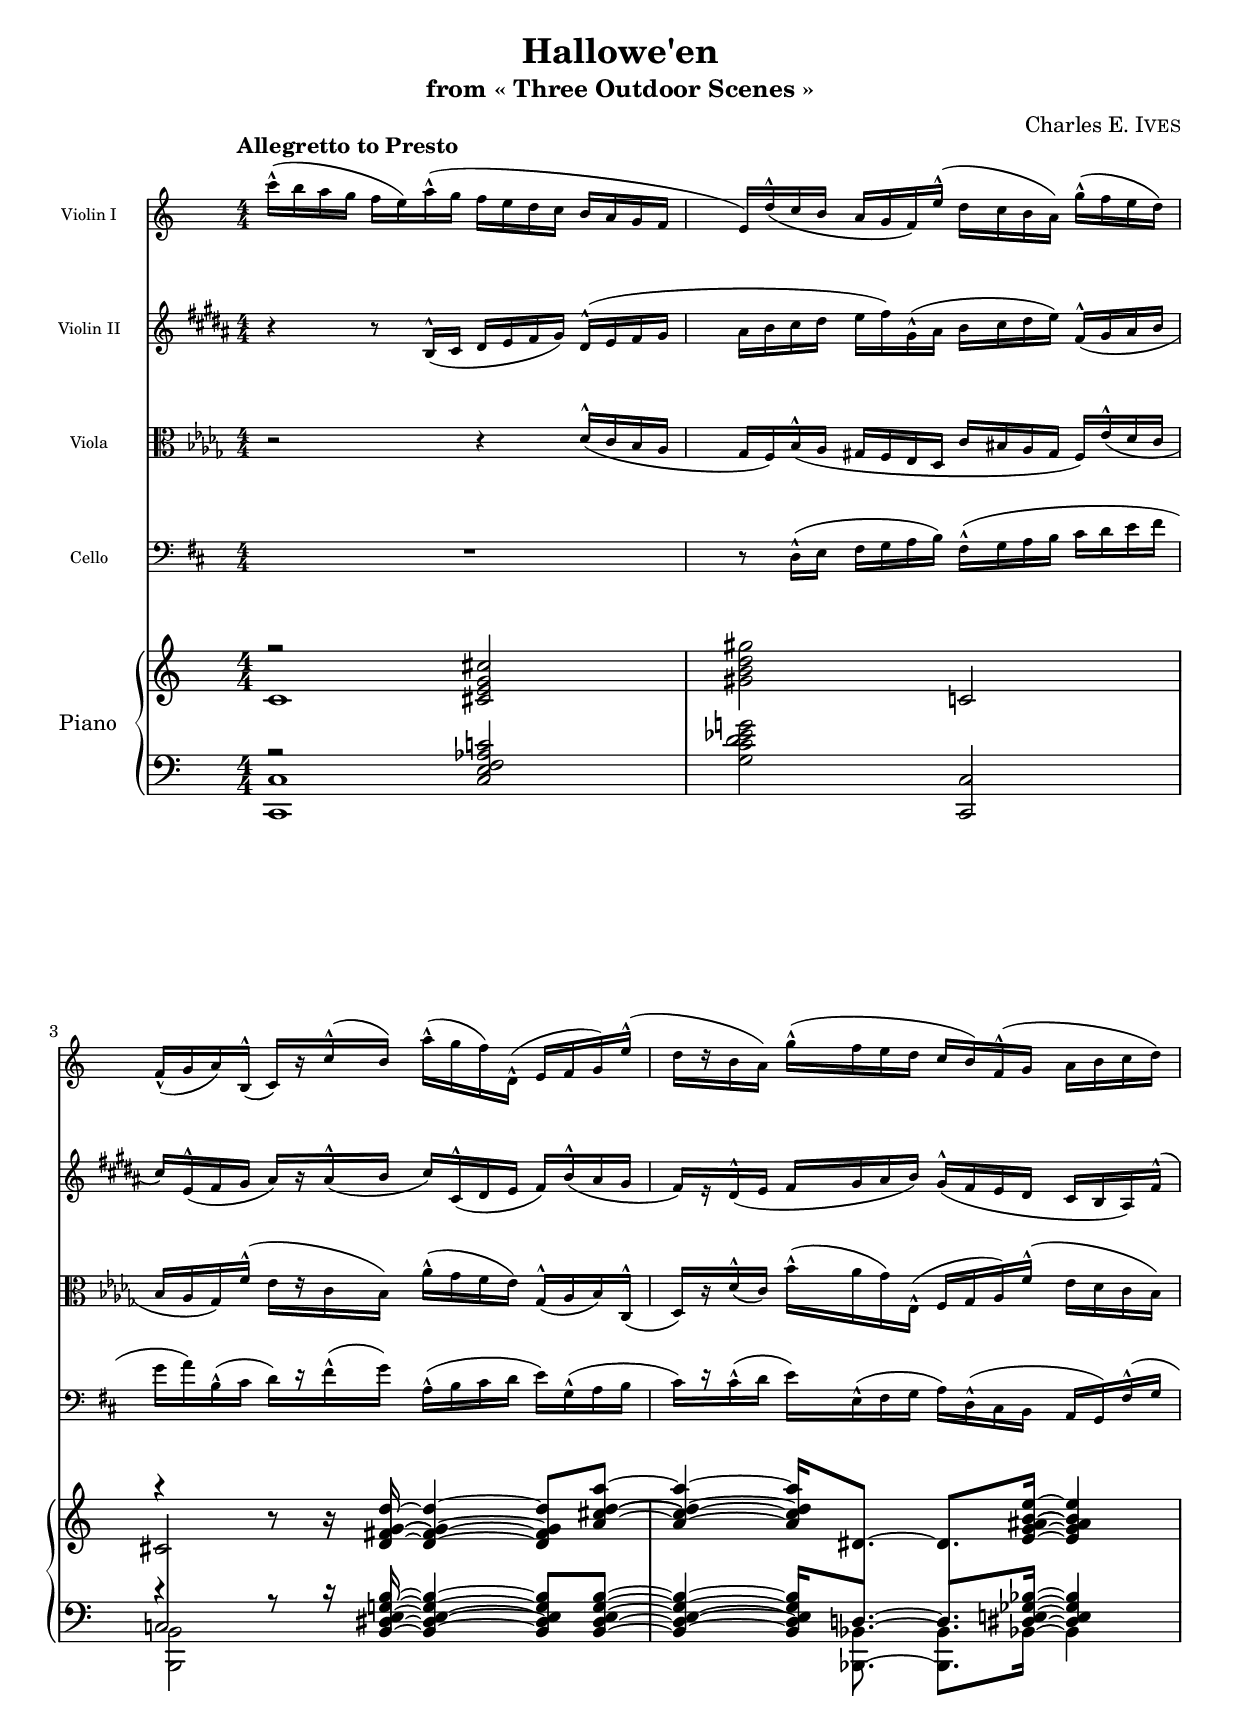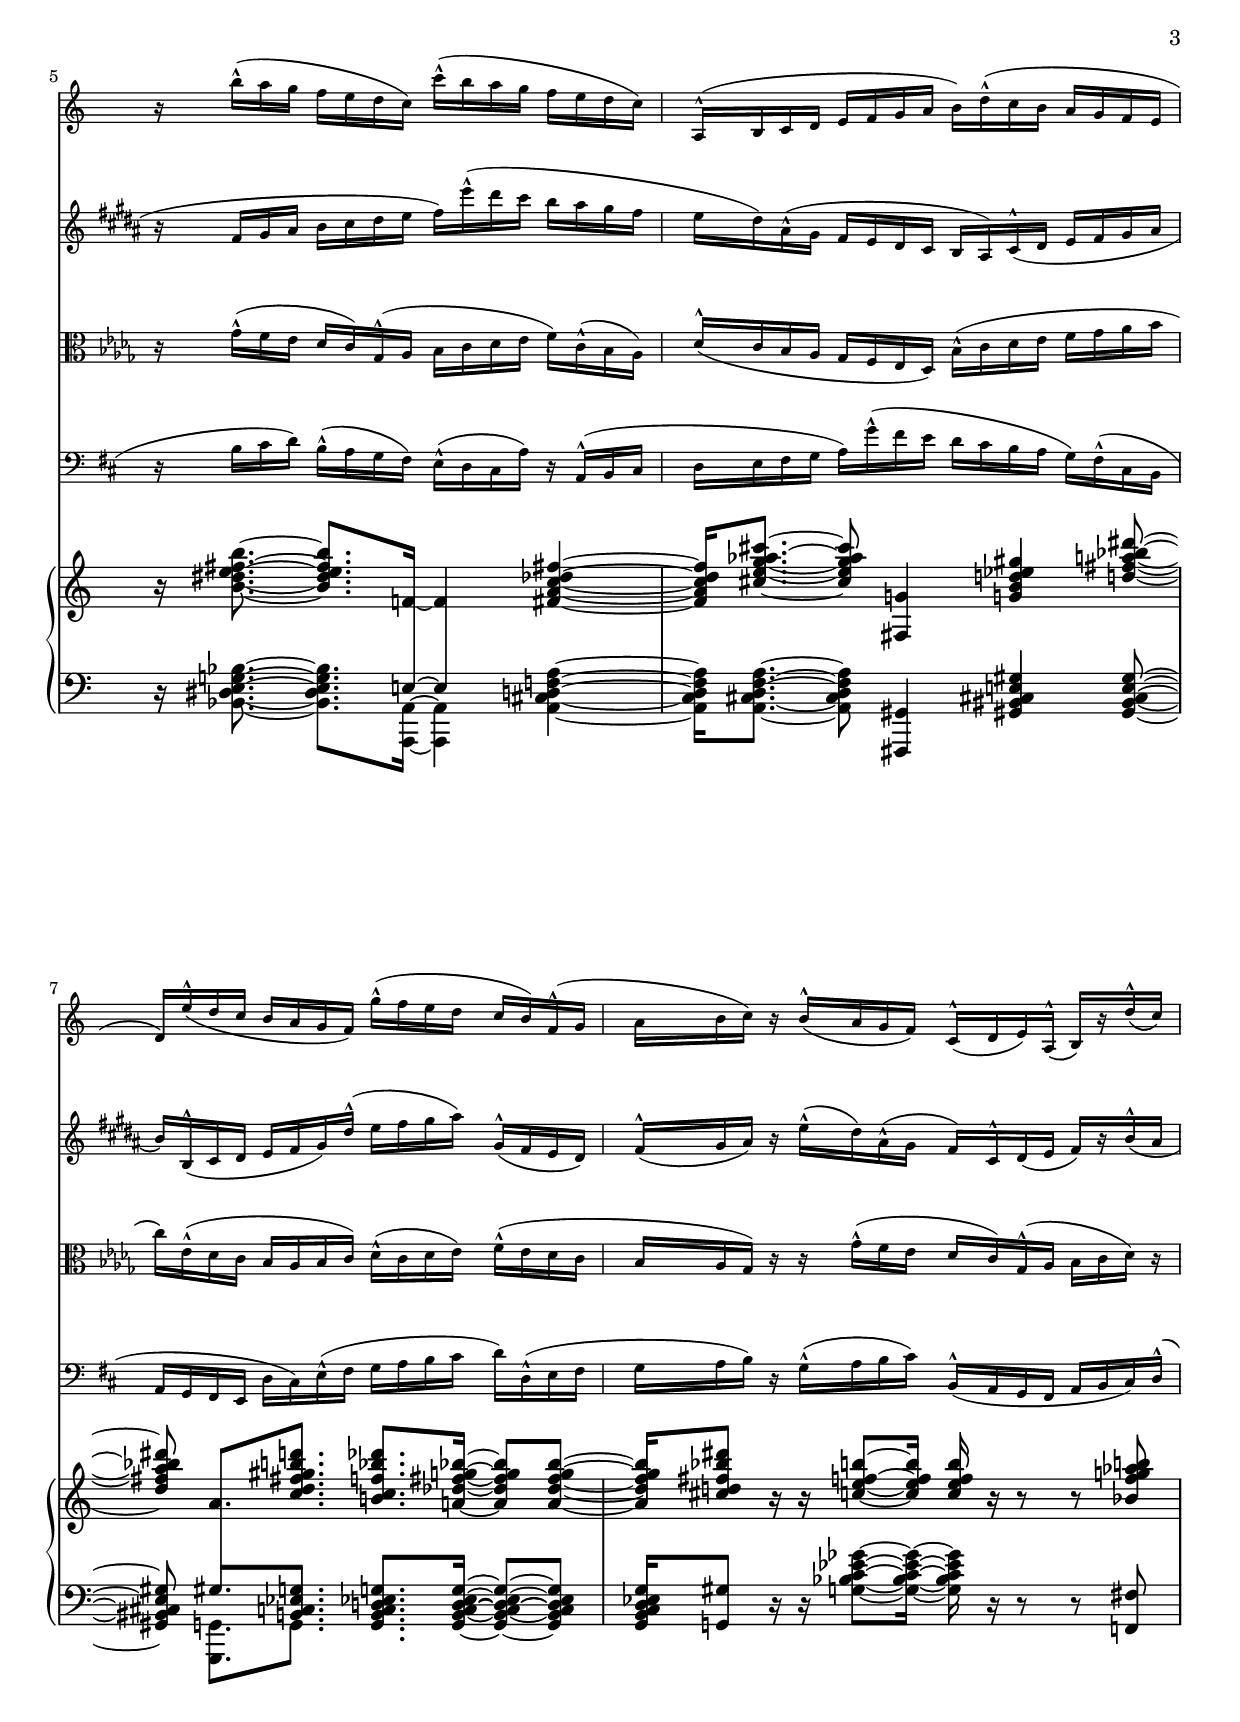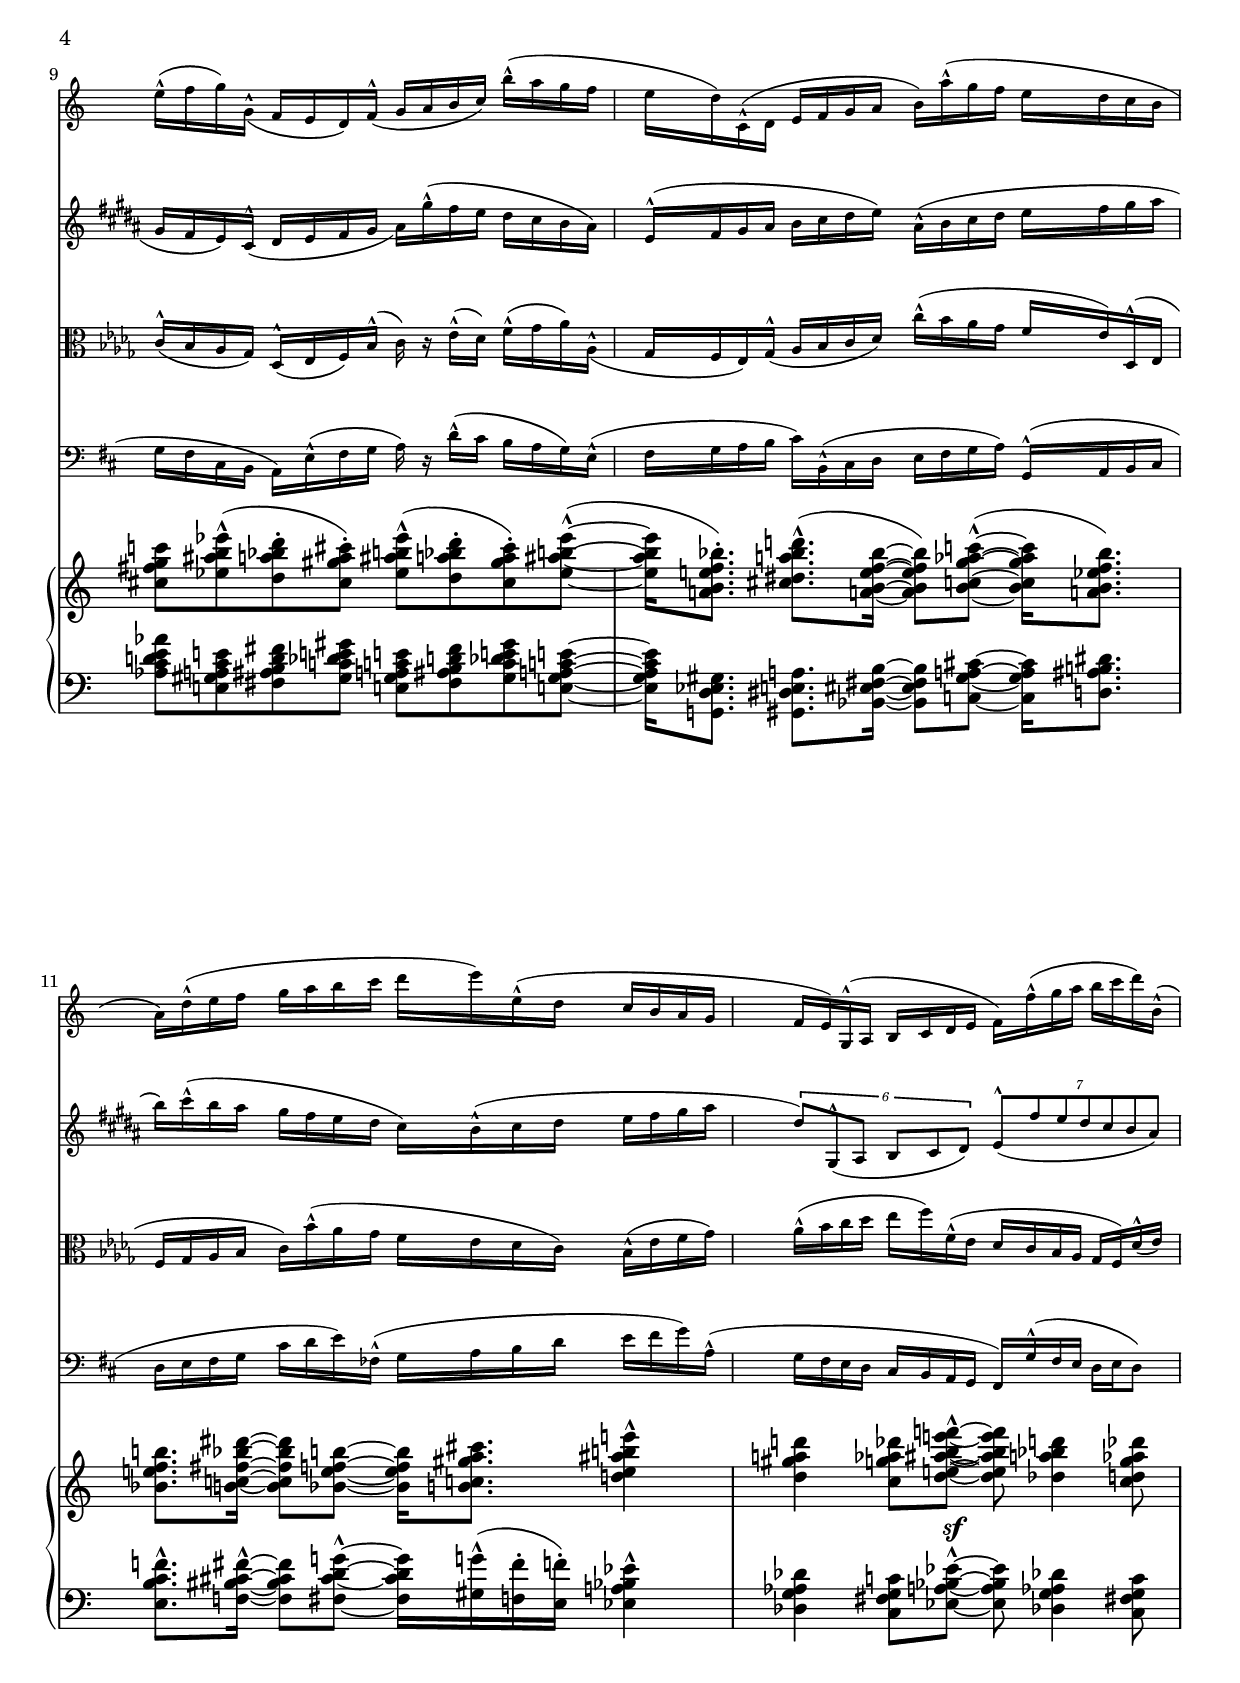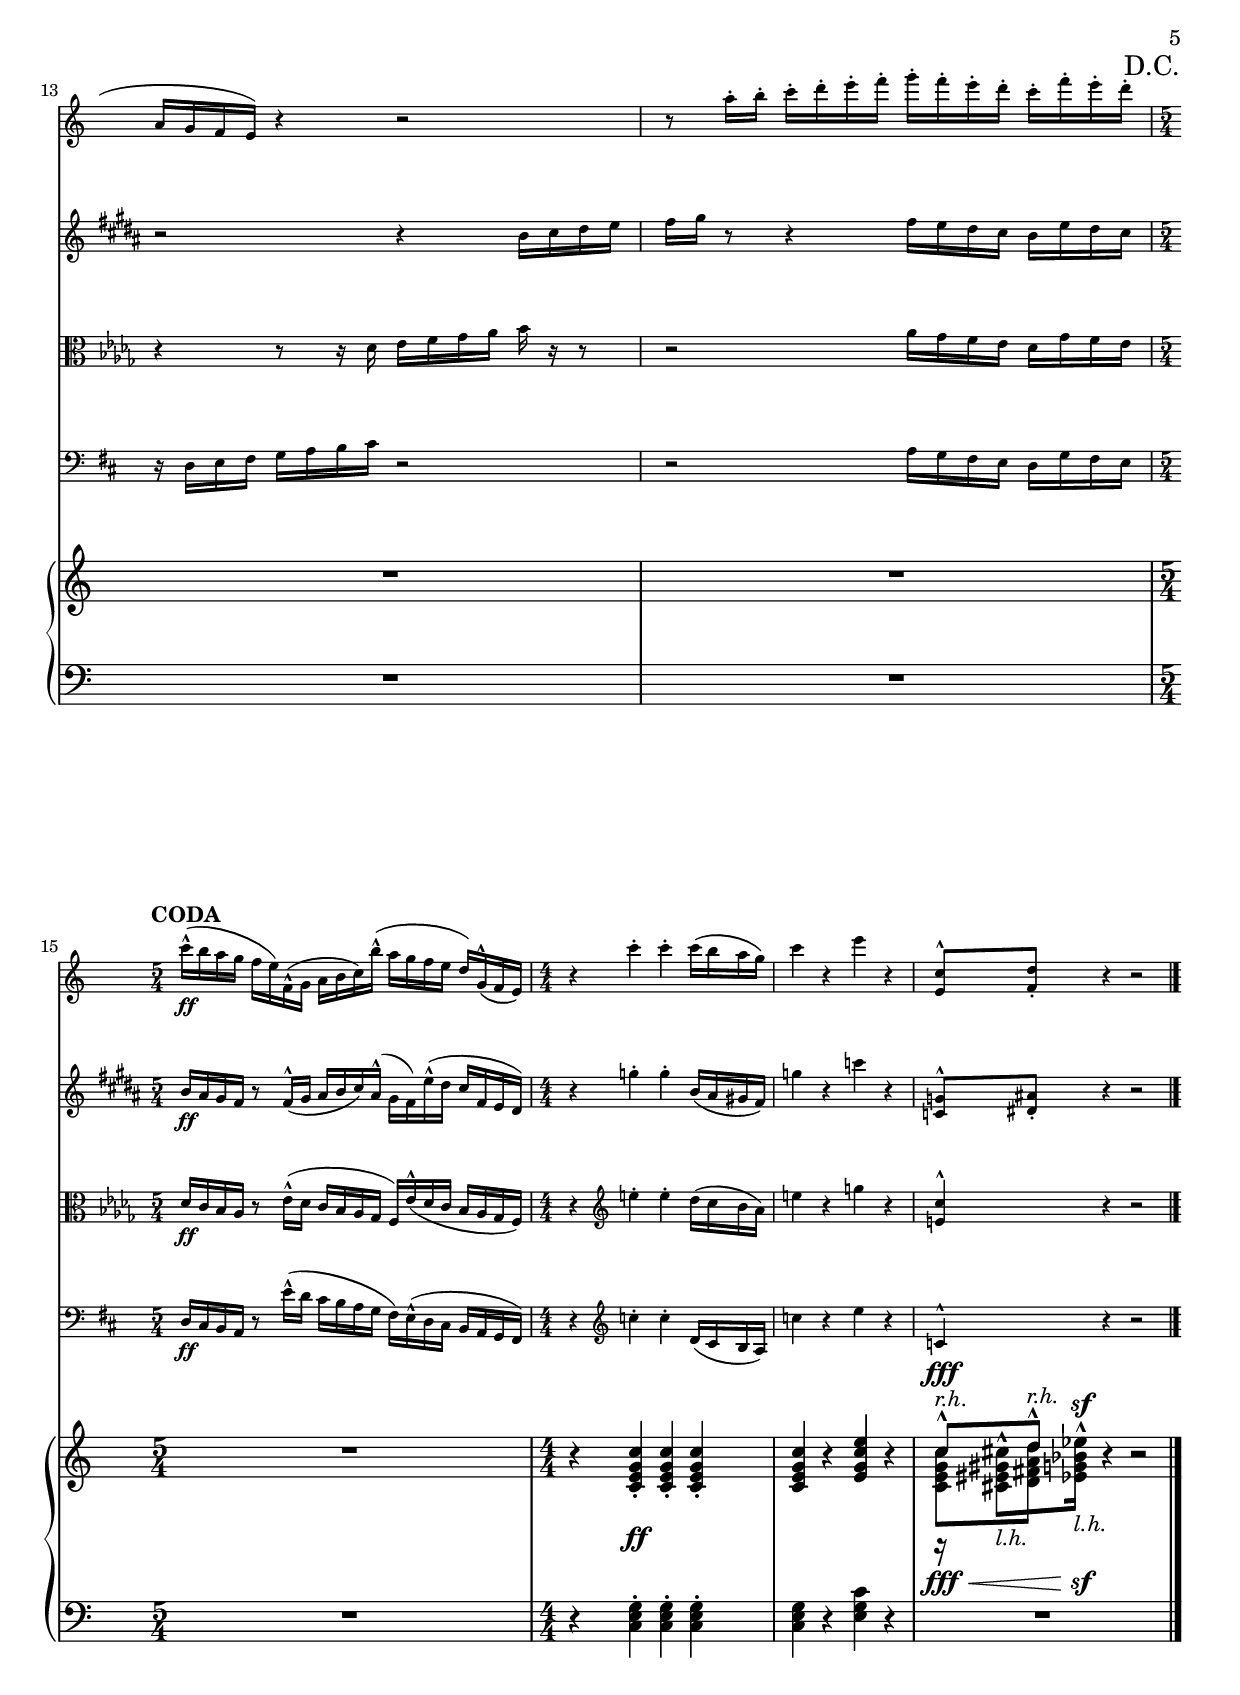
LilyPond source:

\version "2.19.15"

#(set-global-staff-size 19)

\version "2.19.15"

global = {
  \numericTimeSignature
  \time 4/4
  \override Slur.height-limit=3
}

scoreAViolinI = \relative c'' {
  \global
  % En avant la musique !
  \key c \major
  \tempo "Allegretto to Presto" 
  c'16-^( b a g f e) a-^( g f e d c b a g f 
  e16) d'(^^ c b a g f) e'(^^ d c b a) g'(-^ f e d)
  f,(-^ g a) b,(^^ c)[ r c'^(^^ b)] a'^(-^ g f) d,(-^ e f g) e'(^^
  d[ r b a]) g'(-^ f e d c b) f(^^ g a b c d)
  
  r b'^^( a g f e d c) c'^^( b a g f e d c)
  a,^^( b c d e f g a b) d^^( c b a g f e
  d) e'(^^ d c b a g f) g'(^^ f e d c b) f(^^ g
  a b c) r b(^^ a g f) c(^^ d e) a,(^^ b[) r d'(^^ c])
  
  e^^( f g) g,^^_( f e d) f^^( g a b c) b'^^( a g f
  \stemDown e d) c,^^( d \stemNeutral e f g a b) a'^^( g f e d c b
  a) d^^( e f g a b c d e) e,^^( d c b a g
  f e) g,^^( a b c d e f) f'^^( g a b c d) b,^^(
  a g f e) r4 r2
  r8 a'16-. b-. c-. d-. e-. f-. g-. f-. e-. d-. c-. f-. e-. d-. 
  \once \override Score.RehearsalMark.break-visibility = #end-of-line-visible
  \once \override Score.RehearsalMark.self-alignment-X = #CENTER
  \mark "D.C."
  \break
  \tempo "CODA"
  \time 5/4 
  c16^^(\ff b a g f e) f,^^( g a b c) b'^^( a g f e d) g,^^( f e)
  \time 4/4 
  r4 c''-. c-. c16( b a g)
  c4 r e r
  <e,, c'>8^^<f d'>-. r4 r2 \bar "|."
  
  
}


\version "2.19.15"

global = {
  \numericTimeSignature
  \time 4/4
  \override Slur.height-limit=3
}

scoreAViolinII = \relative c' {
  \global
  % En avant la musique !
  \key b \major
  r4 r8 b16^^( cis dis e fis gis) dis^^( e fis gis 
  ais b cis dis e fis) gis,^(^^ ais b cis dis e) fis,_(^^ gis ais b
  cis) e,(^^ fis gis ais)[ r ais(^^ b] cis) cis,(^^ dis e fis) b(^^ ais gis
  fis[) r dis(^^ e] fis gis ais b) gis(^^ fis e dis cis b ais) fis'_(^^
  r fis gis ais b cis dis e fis) e'(^^ dis cis b ais gis fis
  e dis) ais(^^ gis fis e dis cis b ais) cis(^^ dis e fis gis ais
  b) b,(^^ cis dis e fis gis) dis'(^^ e fis gis ais) gis,(^^ fis e dis)
  fis(^^ gis ais) r e'(^^ dis) ais(^^ gis fis) cis^^ dis( e fis[) r b(^^ ais]
  
  gis fis e) cis^^_( dis e fis gis ais) gis'^^( fis e dis cis b ais)
  e^^( fis gis ais b cis dis e) ais,^^( b cis dis e fis gis ais
  b) cis^^( b ais gis fis e dis cis) b^^( cis dis e fis gis ais
  \tuplet 6/4 {dis,8) gis,,^^( ais b cis dis)} \stemUp \tuplet 7/4 {e^^( fis' e dis cis b ais )}
  \stemNeutral r2 r4 b16 cis dis e
  fis gis r8 r4 fis16 e dis cis b e dis cis
   \once \override Score.RehearsalMark.break-visibility = #end-of-line-visible
  \once \override Score.RehearsalMark.self-alignment-X = #CENTER
  \mark "D.C."
  \break
  \tempo "CODA"
  \time 5/4 
  b\ff ais gis fis r8 fis16^^( gis ais b cis) ais^^( gis fis) e'^^( dis cis fis, e dis)
  \time 4/4
  r4 g'!-. g-. b,16( ais gis! fis)
  g'4 r c r 
  <c,, g'>8^^ <dis! ais'!>-. r4 r2 \bar "|."
  
}

\version "2.19.15"

global = {
  \numericTimeSignature
  \time 4/4
  \override Slur.height-limit=3
}

scoreAViola = \relative c' {
  \global
  % En avant la musique !
  \key des \major
  r2 r4 des16^^( c bes aes
  ges f) bes(^^ aes gis f es des c' bis aes gis f) es'(^^ des c
  bes aes ges) f'(^^ es[ r c bes)] aes'(^^ ges f es)  ges,(^^ aes bes) c,(^^
  des[) r des'(^^ c]) bes'(^^ aes ges) es,(^^ f ges aes) f'(^^ es des c bes)
  r ges'(^^ f es des c) ges(^^ aes bes c des es f) c(^^ bes aes)
  des(^^ c bes aes ges f es des) bes'(^^ c des es f ges aes bes
  c) es,(^^ des c bes aes bes c) des(^^ c des es) f(^^ es des c
  bes aes ges) r r  ges'(^^ f es des c) ges(^^ aes bes c des) r
  
  c^^( bes aes ges) des^^( es f) bes^^( c) r es^^( des) f^^( ges aes) aes,^^_( 
  ges f es) ges^^( aes bes c des) c'^^( bes aes ges f es) des,^^( es
  f ges aes bes c) bes'^^( aes ges f es des c) bes^^( es f ges)
  aes^^( bes c des es f) f,^^( es des c bes aes ges f) des'^^( es)
  r4 r8 r16 des es f ges aes bes r r8
  r2 aes16 ges f es des ges f es
   \once \override Score.RehearsalMark.break-visibility = #end-of-line-visible
  \once \override Score.RehearsalMark.self-alignment-X = #CENTER
  \mark "D.C."
  \break
  \tempo "CODA"
  \time 5/4 
  des\ff c bes aes r8 es'16^^( des c bes aes ges f) es'^^( des c bes aes ges f)
  \time 4/4
  r4 \clef treble e''-. e-. des16( c bes aes) 
  e'4 r g r
  <e, c'>4^^r r2 \bar "|."
  
}

\version "2.19.15"

global = {
  \numericTimeSignature
  \time 4/4
  \override Slur.height-limit=3
}

scoreACello = \relative c {
  \global
  % En avant la musique !
  \key d \major
  R1
  r8 d16(^^e fis g a b) fis(^^ g a b cis d e fis
  g a) b,(^^ cis d)[ r fis(^^ g)] a,(^^ b cis d e) g,(^^ a b
  cis[) r cis(^^ d] e) e,(^^ fis g a) d,(^^ cis b a g) fis'(^^ g
  r b cis d) b(^^ a g fis) e(^^ d cis a') r a,(^^ b cis
  d e fis g a) g'(^^ fis e d cis b a g) fis(^^ cis b
  a g fis e d' cis) e(^^ fis g a b cis d) d,(^^ e fis
  g a b) r g(^^ a b cis) b,(^^ a g fis a b cis) d^^(
  
  g fis cis b a) e'^^( fis g a) r d^^( cis b a g) e^^( 
  fis g a b cis) b,^^( cis d e fis g a) g,^^( a b cis
  d e fis g cis d e) fes,^^( g a b  d e fis g)  a,^^(
  g fis e d cis b a g fis) g'^^( fis e d e d8)
  r16 d e fis g a b cis r2
  r2 a16 g fis e d g fis e
   \once \override Score.RehearsalMark.break-visibility = #end-of-line-visible
  \once \override Score.RehearsalMark.self-alignment-X = #CENTER
  \mark "D.C."
  \break
  \tempo "CODA"
  \time 5/4 
  d\ff cis b a r8 e''16^^( d cis b a g fis) e^^( d cis b a g fis)
  \time 4/4
  r4 \clef treble c'''-. c-. d,16( cis b a)
  c'4 r e r 
  c,^^r r2 \bar "|."
}


\header {
  title = "Hallowe'en"
  subtitle = "from « Three Outdoor Scenes »"
  composer = \markup{Charles E. \smallCaps Ives}%"Charles. E. Ives"
  % Supprimer le pied de page par défaut
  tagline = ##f
}


global = {
  \numericTimeSignature
  \time 4/4
  \override Slur.height-limit=3
}

scoreAViolinI = \relative c'' {
  \global
  % En avant la musique !
  \key c \major
  \tempo "Allegretto to Presto" 
  c'16-^( b a g f e) a-^( g f e d c b a g f 
  e16) d'(^^ c b a g f) e'(^^ d c b a) g'(-^ f e d)
  f,(-^ g a) b,(^^ c)[ r c'^(^^ b)] a'^(-^ g f) d,(-^ e f g) e'(^^
  d[ r b a]) g'(-^ f e d c b) f(^^ g a b c d)
  
  r b'^^( a g f e d c) c'^^( b a g f e d c)
  a,^^( b c d e f g a b) d^^( c b a g f e
  d) e'(^^ d c b a g f) g'(^^ f e d c b) f(^^ g
  a b c) r b(^^ a g f) c(^^ d e) a,(^^ b[) r d'(^^ c])
  
  e^^( f g) g,^^_( f e d) f^^( g a b c) b'^^( a g f
  \stemDown e d) c,^^( d \stemNeutral e f g a b) a'^^( g f e d c b
  a) d^^( e f g a b c d e) e,^^( d c b a g
  f e) g,^^( a b c d e f) f'^^( g a b c d) b,^^(
  a g f e) r4 r2
  r8 a'16-. b-. c-. d-. e-. f-. g-. f-. e-. d-. c-. f-. e-. d-. 
  \once \override Score.RehearsalMark.break-visibility = #end-of-line-visible
  \once \override Score.RehearsalMark.self-alignment-X = #CENTER
  \mark "D.C."
  \break
  \tempo "CODA"
  \time 5/4 
  c16^^(\ff b a g f e) f,^^( g a b c) b'^^( a g f e d) g,^^( f e)
  \time 4/4 
  r4 c''-. c-. c16( b a g)
  c4 r e r
  <e,, c'>8^^<f d'>-. r4 r2 \bar "|."
  
  
}

scoreAViolinII = \relative c' {
  \global
  % En avant la musique !
  \key b \major
  r4 r8 b16^^( cis dis e fis gis) dis^^( e fis gis 
  ais b cis dis e fis) gis,^(^^ ais b cis dis e) fis,_(^^ gis ais b
  cis) e,(^^ fis gis ais)[ r ais(^^ b] cis) cis,(^^ dis e fis) b(^^ ais gis
  fis[) r dis(^^ e] fis gis ais b) gis(^^ fis e dis cis b ais) fis'(^^
  r fis gis ais b cis dis e fis) e'(^^ dis cis b ais gis fis
  e dis) ais(^^ gis fis e dis cis b ais) cis(^^ dis e fis gis ais
  b) b,(^^ cis dis e fis gis) dis'(^^ e fis gis ais) gis,(^^ fis e dis)
  fis(^^ gis ais) r e'(^^ dis) ais(^^ gis fis) cis^^ dis( e fis[) r b(^^ ais]
  
  gis fis e) cis^^_( dis e fis gis ais) gis'^^( fis e dis cis b ais)
  e^^( fis gis ais b cis dis e) ais,^^( b cis dis e fis gis ais
  b) cis^^( b ais gis fis e dis cis) b^^( cis dis e fis gis ais
  \tuplet 6/4 {dis,8) gis,,^^( ais b cis dis)} \stemUp \tuplet 7/4 {e^^( fis' e dis cis b ais )}
  \stemNeutral r2 r4 b16 cis dis e
  fis gis r8 r4 fis16 e dis cis b e dis cis
  \once \override Score.RehearsalMark.break-visibility = #end-of-line-visible
  \once \override Score.RehearsalMark.self-alignment-X = #CENTER
  \mark "D.C."
  \break
  \tempo "CODA"
  \time 5/4 
  b\ff ais gis fis r8 fis16^^( gis ais b cis) ais^^( gis fis) e'^^( dis cis fis, e dis)
  \time 4/4
  r4 g'!-. g-. b,16( ais gis! fis)
  g'4 r c r 
  <c,, g'>8^^ <dis! ais'!>-. r4 r2 \bar "|."
  
}

scoreAViola = \relative c' {
  \global
  % En avant la musique !
  \key des \major
  r2 r4 des16^^( c bes aes
  ges f) bes(^^ aes gis f es des c' bis aes gis f) es'(^^ des c
  bes aes ges) f'(^^ es[ r c bes)] aes'(^^ ges f es)  ges,(^^ aes bes) c,(^^
  des[) r des'(^^ c]) bes'(^^ aes ges) es,(^^ f ges aes) f'(^^ es des c bes)
  r ges'(^^ f es des c) ges(^^ aes bes c des es f) c(^^ bes aes)
  des(^^ c bes aes ges f es des) bes'(^^ c des es f ges aes bes
  c) es,(^^ des c bes aes bes c) des(^^ c des es) f(^^ es des c
  bes aes ges) r r  ges'(^^ f es des c) ges(^^ aes bes c des) r
  
  c^^( bes aes ges) des^^( es f) bes^^( c) r es^^( des) f^^( ges aes) aes,^^_( 
  ges f es) ges^^( aes bes c des) c'^^( bes aes ges f es) des,^^( es
  f ges aes bes c) bes'^^( aes ges f es des c) bes^^( es f ges)
  aes^^( bes c des es f) f,^^( es des c bes aes ges f) des'^^( es)
  r4 r8 r16 des es f ges aes bes r r8
  r2 aes16 ges f es des ges f es
  \once \override Score.RehearsalMark.break-visibility = #end-of-line-visible
  \once \override Score.RehearsalMark.self-alignment-X = #CENTER
  \mark "D.C."
  \break
  \tempo "CODA"
  \time 5/4 
  des\ff c bes aes r8 es'16^^( des c bes aes ges f) es'^^( des c bes aes ges f)
  \time 4/4
  r4 \clef treble e''-. e-. des16( c bes aes) 
  e'4 r g r
  <e, c'>4^^r r2 \bar "|."
  
  
}

scoreACello = \relative c {
  \global
  % En avant la musique !
  \key d \major
  R1
  r8 d16(^^e fis g a b) fis(^^ g a b cis d e fis
  g a) b,(^^ cis d)[ r fis(^^ g)] a,(^^ b cis d e) g,(^^ a b
  cis[) r cis(^^ d] e) e,(^^ fis g a) d,(^^ cis b a g) fis'(^^ g
  r b cis d) b(^^ a g fis) e(^^ d cis a') r a,(^^ b cis
  d e fis g a) g'(^^ fis e d cis b a g) fis(^^ cis b
  a g fis e d' cis) e(^^ fis g a b cis d) d,(^^ e fis
  g a b) r g(^^ a b cis) b,(^^ a g fis a b cis) d^^(
  
  g fis cis b a) e'^^( fis g a) r d^^( cis b a g) e^^( 
  fis g a b cis) b,^^( cis d e fis g a) g,^^( a b cis
  d e fis g cis d e) fes,^^( g a b  d e fis g)  a,^^(
  g fis e d cis b a g fis) g'^^( fis e d e d8)
  r16 d e fis g a b cis r2
  r2 a16 g fis e d g fis e
  \once \override Score.RehearsalMark.break-visibility = #end-of-line-visible
  \once \override Score.RehearsalMark.self-alignment-X = #CENTER
  \mark "D.C."
  \break
  \tempo "CODA"
  \time 5/4 
  d\ff cis b a r8 e''16^^( d cis b a g fis) e^^( d cis b a g fis)
  \time 4/4
  r4 \clef treble c'''-. c-. d,16( cis b a)
  c'4 r e r 
  c,^^r r2 \bar "|."
}

scoreARightOne = \relative c' {
  \global
  % En avant la musique !
  \tempo "Allegretto to Presto" r2 <cis e g cis>
  \oneVoice <gis' b d gis>2 c,!
  \voiceOne r4  b'8\rest b16\rest <d, fis g d'>16 ~q4 ~ q8 <a' cis d a'> ~
  q4 ~q16  dis,8. ~dis  <e g ais b e>16 ~q4
  \oneVoice r16 <b' dis e fis b>8. ~\stemUp q8.  f!16 ~ f4 <fis a c des fis!>4 ~
  <fis a c des fis>16 <cis' e g aes cis>8. ~ q8 <fis,, g'!>4 <g'! b d es gis>4 <d'! fis a! bes! dis>8 ~
  <d fis a bes dis>8 a8.[ <c d fis gis b! d!>8.] <b! c f! bes des>8. <a! des fis g! bes!>16 ~<a des fis g bes>8 q ~
  q16 <cis d fis bes dis>8 r16 r16 <c e f b>8 ~ q16 q16 r r8 r8 <bes f' g! aes b!>8
  \oneVoice <cis fis g c!>8 <es ais b es>^^( <d a'! bes d>-. <cis gis' a cis>-.) <es ais b es>(^^ <d a'! bes d>-. <cis gis' a cis>-.) <es ais b es>(^^~
  q16 <a,!b e! f bes>8.)-. <cis dis a' bes d!>^^( <a! b e f bes>16 ~ <a b e f bes>8) <b c g' aes c!>^^(~ <b c g' aes c>16 <a! b es f bes>8.)
  <bes e! f b!>8. <b c! fis bes dis>16 ~ <b c fis bes dis>8 <bes e f b> ~q16 <b c! gis' a cis>8. <d! e ais b! e!>4^^
  <d gis a! d!>4 <c g' aes des>8 <d e! ais b e! f!>^^~ <d e ais b e f> <des a'! bes d!>4 <c d g aes des>8
  R1*2
  \once \override Score.RehearsalMark.break-visibility = #end-of-line-visible
  \once \override Score.RehearsalMark.self-alignment-X = #CENTER
  \mark "D.C."
  \tempo "CODA"
  R1*5/4
  r4 <c, e g c>4-. q-. q-.
  q4 r <e g c e> r
  \once \override TextScript.outside-staff-priority = #200
  \voiceOne c'8^^^\markup{\italic{r.h.}}^\fff d^^^\markup{\italic{r.h.}} \oneVoice r4 r2
  
}

scoreARightTwo = \relative c' {
  \global
  % En avant la musique !
  c1
  s1
  \voiceTwo \stemUp cis2 s2
  s1
  s1*2
  s1*8
  s1*5/4
  s1*2
  \voiceTwo <c e g c>8[ <d fis a d>] s4 s2
}

scoreALeftOne = \relative c {
  \global
  % En avant la musique !
  r2 <c e f aes c!>
  \oneVoice <g' c d es g!>2 <c,, c'>
  \voiceOne r4 r8 r16  <b' dis e g! b> ~<b dis e g b>4 ~q8 q ~
  q4 ~q16  \crossStaff {d8. ~ d8.} <dis e! ges bes>16 ~<dis e ges bes>4
  s4 s8. \crossStaff {e!16 ~e4 } s4
  s1
  s8 \crossStaff {gis8.} <b, c es g!>8. \oneVoice <g b c d! es! g!> <g b c d es g>16 ~q8 ~ q
  q16 <g! gis'>8 r16 r16 <g' bes c es ges>8 ~ q16 ~ q16 r r8 r8 <f,! fis'>
  
  <aes' c d! e aes>8 <e! gis a! c e!> <fis ais b d fis> <gis c! des e! gis> <e! gis a! c! e!> <fis ais b d! fis> <gis c des e! gis> <e! gis a! c! e!> ~
  <e gis a c e>16 <g,! d' es gis>8. <gis dis' e! a!> <bes eis fis b>16 ~<bes eis fis b>8 <c! gis' a! cis>8 ~<c gis' a cis>16 <d ais' b! dis>8.
  <e b' c f!>8.^^ <f! bis cis fis>16^^ ~ <f bis cis fis>8 <fis cis' d g!>8^^~ <fis cis' d g>16 <gis g'!>^^( <f fis'>-. <e f'>-.) <es a! bes es>4^^
  <des g aes des>4 <c fis g c!>8 <es a bes es>^\sf^^ ~q8 <des! g aes des!>4 <c fis! g c>8
  R1*2
  R1*5/4
  r4 <c e g>-. q-. q-.
  <c e g>4 r <e g c> r
  \stemDown  \change Staff = "right" r16 <cis' eis gis cis>8^^_\markup{\italic{l.h.}} <es g bes es>16^^^\sf_\markup{\italic{l.h.}}
  
  
}

scoreALeftTwo = \relative c, {
  \global
  % En avant la musique !
  <c c'>1
  s1
  \voiceTwo \crossStaff {\stemUp c'!2} s2 
  s1
  \oneVoice r16 <bes dis e g! bes>8. ~ <bes dis e g bes> \stemDown <a, a'>16 ~q4 \oneVoice <a' cis d! f! a>4 ~
  <a cis d f a>16 q8. ~q8 <fis, gis'>4 <gis'! bis cis! e! gis>4 <gis bis cis e gis>8 ~
  q8 \voiceTwo <g, g'>8.[ g'8.]
}

scoreALeftThree = \relative c {
  \global
  s1*2
  \voiceThree \stemDown <b, b'>2 s
  s4 s16 <bes bes'>8. ~q bes'!16 ~bes4
  s1
  s1*9
  s1*5/4
  s1*2
  \oneVoice R1
}

dynamicsPn = {
  s1*14
  s1*5/4
  s4 
  \once \override DynamicLineSpanner.Y-offset = #4.5
  s2.^\ff
  s1
  s8.\fff\< s16\sf
}

scoreAViolinIPart = \new Staff \with {
  \magnifyStaff #3/4
  instrumentName = "Violin I"
} \scoreAViolinI

scoreAViolinIIPart = \new Staff \with {
  \magnifyStaff #3/4
  instrumentName = "Violin II"
} \scoreAViolinII

scoreAViolaPart = \new Staff \with {
  \magnifyStaff #3/4
  instrumentName = "Viola"
} { \clef alto \scoreAViola }

scoreACelloPart = \new Staff \with {
  \magnifyStaff #3/4
  instrumentName = "Cello"
} { \clef bass \scoreACello }

scoreAPianoPart = \new PianoStaff \with {
  instrumentName = "Piano"
} <<
  \new Staff = "right" << \scoreARightOne \\ \scoreARightTwo >>
  \new Dynamics \dynamicsPn
  \new Staff = "left" { \clef bass << \scoreALeftOne \\ \scoreALeftTwo \\ \scoreALeftThree>> }
>>

\score {
  <<
    \scoreAViolinIPart
    \scoreAViolinIIPart
    \scoreAViolaPart
    \scoreACelloPart
    \scoreAPianoPart
  >>
  \layout {
    \context {
      \PianoStaff
      \consists #Span_stem_engraver
    }
    \context {
      \Score
      %\remove "Metronome_mark_engraver"
      %\remove "Mark_engraver"
      %\remove "Staff_collecting_engraver"
    }
    \context {
      \Staff
      %\consists "Metronome_mark_engraver"
      %\consists "Mark_engraver"
      %\consists "Staff_collecting_engraver"
    }
  }
}



\paper {
  ragged-last-bottom = ##f
  systems-per-page = 2
  %page-count = 4
  first-page-number = 2
}